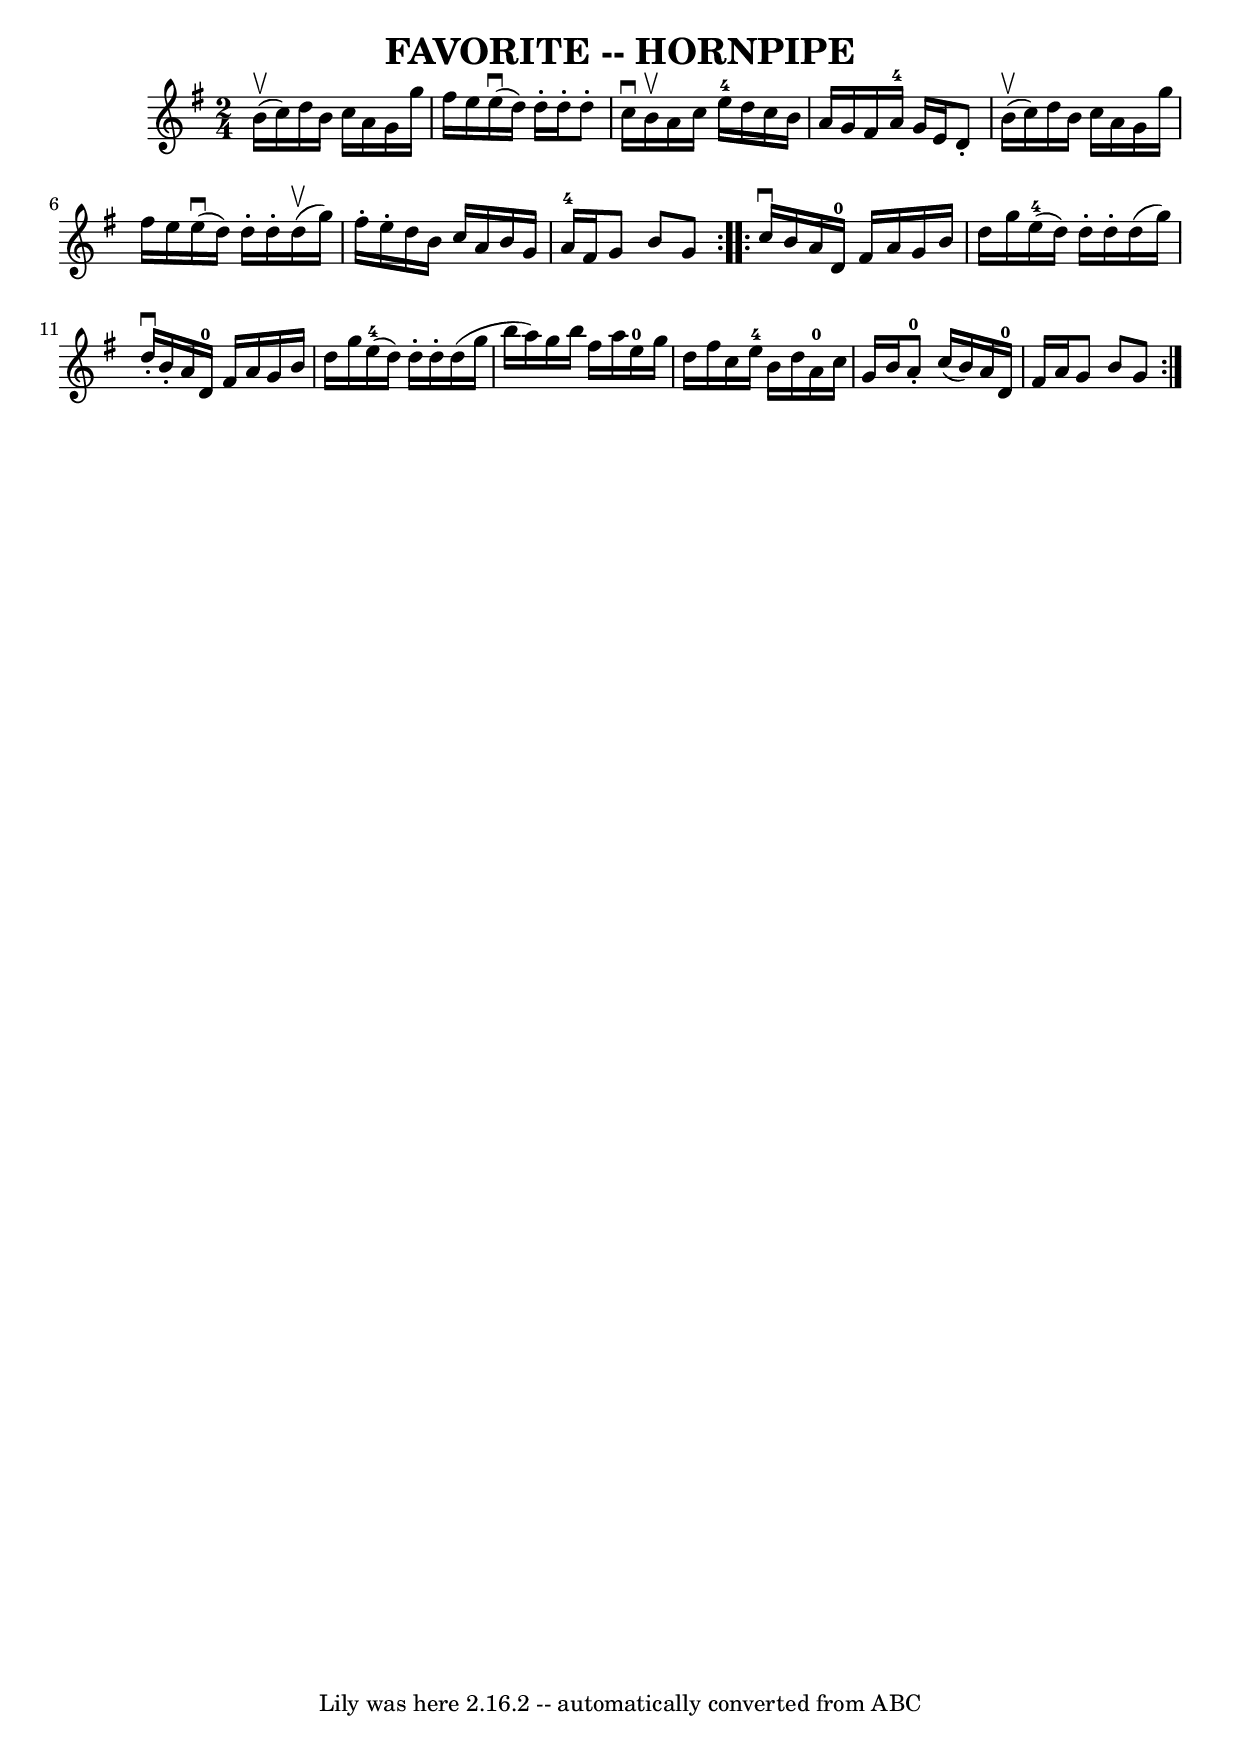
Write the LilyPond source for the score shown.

\version "2.16.2"
\include "Mammoth.ily"
\header {
  %% book = "Cole's 1000 Fiddle Tunes"
  crossRefNumber = "1"
  footnotes = ""
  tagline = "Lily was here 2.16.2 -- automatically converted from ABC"
  title = "FAVORITE -- HORNPIPE"

}
voicedefault =  {



  \repeat volta 2 {

    \time 2/4 
    \key g \major
    b'16 (^\upbow c''16)       |
    d''16    
    b'16 c''16 a'16 g'16 g''16 fis''16 e''16    |
    
    e''16 (^\downbow d''16) d''16 -. d''16 -. d''8 -. c''16^\downbow  
    b'16^\upbow   |
    a'16 c''16 e''16-4 d''16 c''16 b'16 
    a'16 g'16    |
    fis'16 a'16-4 g'16 e'16 d'8 -.     
    b'16 (^\upbow c''16)   |
    |
    d''16 b'16 c''16    
    a'16 g'16 g''16 fis''16 e''16    |
    e''16 (^\downbow   
    d''16) d''16 -. d''16 -. d''16 (^\upbow g''16) fis''16 -.   
    e''16 -.   |
    d''16 b'16 c''16 a'16 b'16 g'16 a'16 
    -4 fis'16    |
    g'8 b'8 g'8    
  }     
  \repeat volta 2 {
    
    c''16^\downbow b'16        |
    a'16 d'16-0 fis'16 a'16    
    g'16 b'16 d''16 g''16    |
    e''16-4(d''16) d''16 
    -. d''16 -. d''16 (g''16) d''16^\downbow-. b'16 -.   |
    
    a'16 d'16-0 fis'16 a'16 g'16 b'16 d''16 g''16    
    |
    e''16-4(d''16) d''16 -. d''16 -. d''16 (g''16    
    b''16 a''16)   |
    |
    g''16 b''16 fis''16 a''16 
    e''16-0 g''16 d''16 fis''16    |
    c''16 e''16-4   
    b'16 d''16 a'16-0 c''16 g'16 b'16    |
    a'8-0-. 
    c''16 (b'16) a'16 d'16-0 fis'16 a'16    |
    g'8    
    b'8 g'8    
  }   

}

\score{
  <<

    \context Staff="default"
    {
      \voicedefault 
      
    }

  >>
  \layout {
    
  }
  \midi {
  }

}
